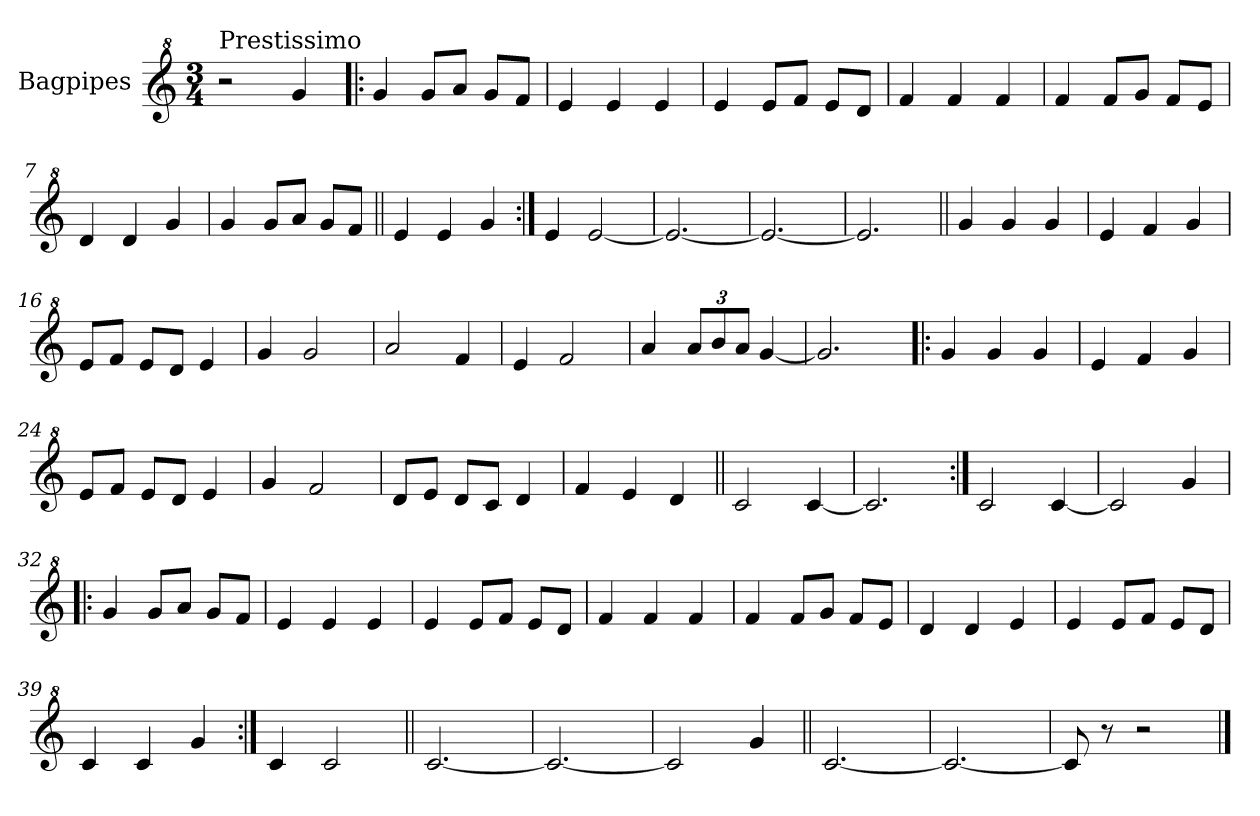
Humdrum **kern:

**kern
*part1
*staff1
*I"Bagpipes
*I'Bag
*clefG^2
*k[]
*C:
*M3/4
=1
!LO:TX:a:t=Prestissimo
2r
4gg/
=2!|:
4gg/
8gg/L
8aa/J
8gg/L
8ff/J
=3
4ee/
4ee/
4ee/
=4
4ee/
8ee/L
8ff/J
8ee/L
8dd/J
=5
4ff/
4ff/
4ff/
=6
4ff/
8ff/L
8gg/J
8ff/L
8ee/J
=7
4dd/
4dd/
4gg/
=8
4gg/
8gg/L
8aa/J
8gg/L
8ff/J
=9||
4ee/
4ee/
4gg/
=10:|!
4ee/
[2ee/
=11
2.ee/_
!!LO:LB:g=z
=12
2.ee/_
=13
2.ee/]
=14||
4gg/
4gg/
4gg/
=15
4ee/
4ff/
4gg/
=16
8ee/L
8ff/J
8ee/L
8dd/J
4ee/
=17
4gg/
2gg/
=18
2aa/
4ff/
=19
4ee/
2ff/
=20
4aa/
*Xbrackettup
12aa/L
12bb/
12aa/J
[4gg/
=21
2.gg/]
=22!|:
4gg/
4gg/
4gg/
=23
4ee/
4ff/
4gg/
=24
8ee/L
8ff/J
8ee/L
8dd/J
4ee/
!!LO:LB:g=z
=25
4gg/
2ff/
=26
8dd/L
8ee/J
8dd/L
8cc/J
4dd/
=27
4ff/
4ee/
4dd/
=28||
2cc/
[4cc/
=29
2.cc/]
=30:|!
2cc/
[4cc/
=31
2cc/]
4gg/
=32!|:
4gg/
8gg/L
8aa/J
8gg/L
8ff/J
=33
4ee/
4ee/
4ee/
=34
4ee/
8ee/L
8ff/J
8ee/L
8dd/J
=35
4ff/
4ff/
4ff/
=36
4ff/
8ff/L
8gg/J
8ff/L
8ee/J
!!LO:LB:g=z
=37
4dd/
4dd/
4ee/
=38
4ee/
8ee/L
8ff/J
8ee/L
8dd/J
=39
4cc/
4cc/
4gg/
=40:|!
4cc/
2cc/
=41||
[2.cc/
=42
2.cc/_
=43
2cc/]
4gg/
=44||
[2.cc/
=45
2.cc/_
=46
8cc/]
8r
2r
==
*-
